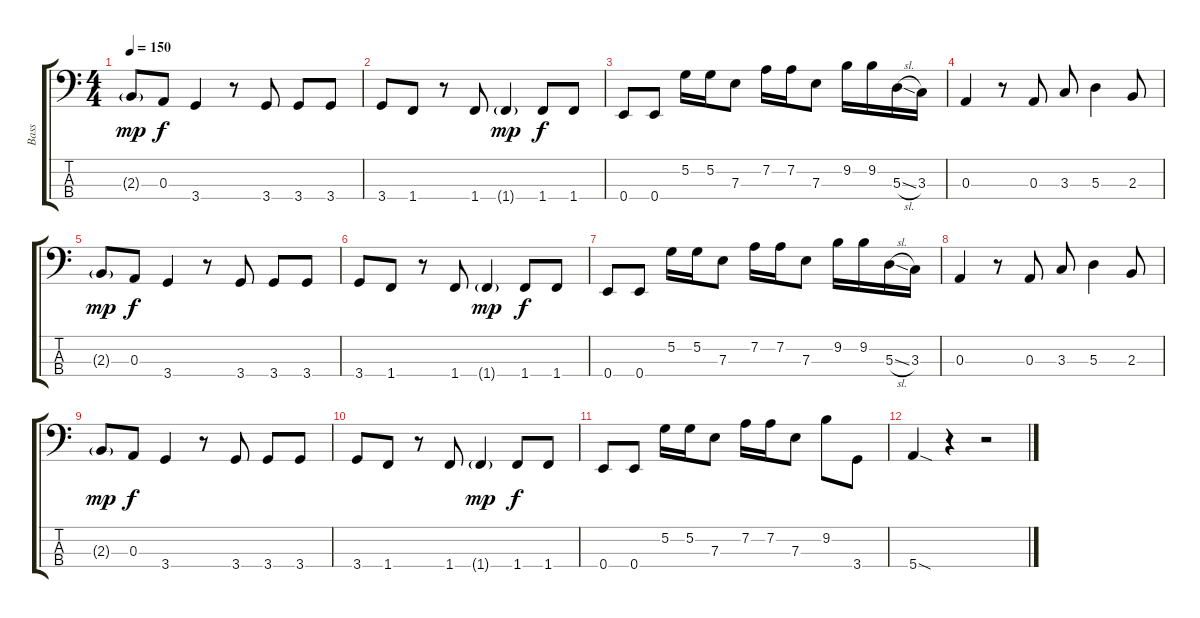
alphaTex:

\track ("Bass" "Bass") {instrument electricbassfinger}
\staff {score tabs}
\tuning (G2 D2 A1 E1) {hide}
\ts (4 4)
\tempo 150
\clef f4
\ks c
2.3{g}.8{dy mp} 0.3.8{dy f} 3.4.4 r.8 3.4.8 3.4.8 3.4.8 |
3.4.8 1.4.8 r.8 1.4.8 1.4{g}.4{dy mp} 1.4.8{dy f} 1.4.8 |
0.4.8 0.4.8 5.2.16 5.2.16 7.3.8 7.2.16 7.2.16 7.3.8 9.2.16 9.2.16 5.3{sl}.16 3.3.16 |
0.3.4 r.8 0.3.8 3.3.8 5.3.4 2.3.8 |
2.3{g}.8{dy mp} 0.3.8{dy f} 3.4.4 r.8 3.4.8 3.4.8 3.4.8 |
3.4.8 1.4.8 r.8 1.4.8 1.4{g}.4{dy mp} 1.4.8{dy f} 1.4.8 |
0.4.8 0.4.8 5.2.16 5.2.16 7.3.8 7.2.16 7.2.16 7.3.8 9.2.16 9.2.16 5.3{sl}.16 3.3.16 |
0.3.4 r.8 0.3.8 3.3.8 5.3.4 2.3.8 |
2.3{g}.8{dy mp} 0.3.8{dy f} 3.4.4 r.8 3.4.8 3.4.8 3.4.8 |
3.4.8 1.4.8 r.8 1.4.8 1.4{g}.4{dy mp} 1.4.8{dy f} 1.4.8 |
0.4.8 0.4.8 5.2.16 5.2.16 7.3.8 7.2.16 7.2.16 7.3.8 9.2.8 3.4.8 |
5.4{sod}.4 r.4 r.2
